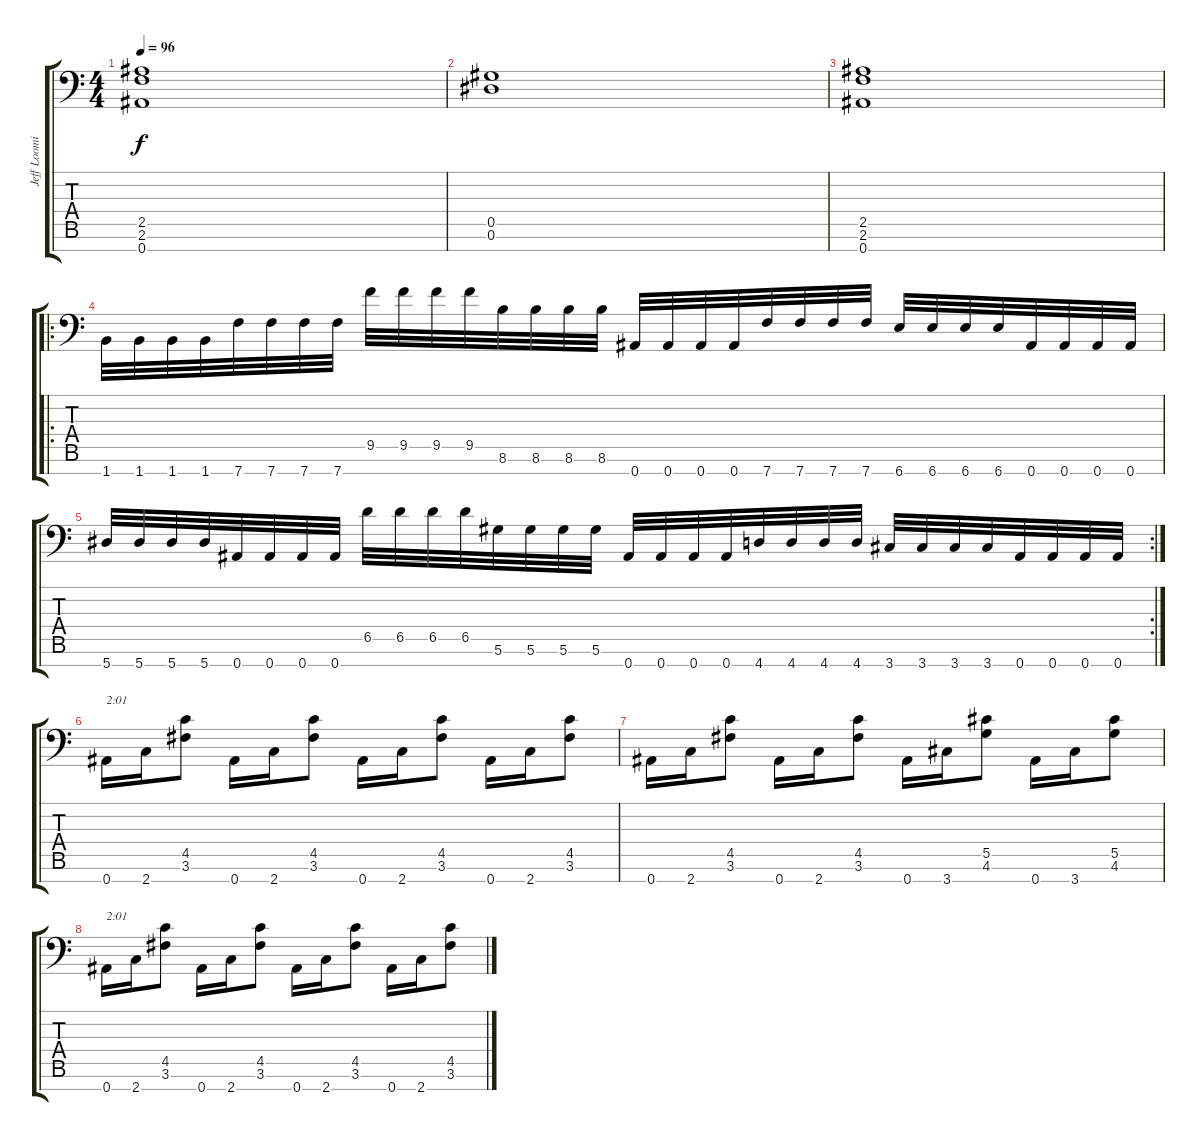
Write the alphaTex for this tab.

\track ("Jeff Loomis Rhythm" "Jeff Loomi") {instrument distortionguitar}
\staff {score tabs}
\tuning (Eb4 Bb3 Gb3 Db3 Ab2 Eb2 Bb1) {hide}
\ts (4 4)
\tempo 96
\clef f4
\ks c
(2.5{t} 2.6{t} 0.7{t}).1{dy f} |
(0.5 0.6).1 |
(2.5 2.6 0.7).1 |
\ro
\section ("" "")
1.7.32 1.7.32 1.7.32 1.7.32 7.7.32 7.7.32 7.7.32 7.7.32 9.5.32 9.5.32 9.5.32 9.5.32 8.6.32 8.6.32 8.6.32 8.6.32 0.7.32 0.7.32 0.7.32 0.7.32 7.7.32 7.7.32 7.7.32 7.7.32 6.7.32 6.7.32 6.7.32 6.7.32 0.7.32 0.7.32 0.7.32 0.7.32 |
\rc 2
5.7.32 5.7.32 5.7.32 5.7.32 0.7.32 0.7.32 0.7.32 0.7.32 6.5.32 6.5.32 6.5.32 6.5.32 5.6.32 5.6.32 5.6.32 5.6.32 0.7.32 0.7.32 0.7.32 0.7.32 4.7.32 4.7.32 4.7.32 4.7.32 3.7.32 3.7.32 3.7.32 3.7.32 0.7.32 0.7.32 0.7.32 0.7.32 |
0.7.16{txt "2:01"} 2.7.16 (4.5 3.6).8 0.7.16 2.7.16 (4.5 3.6).8 0.7.16 2.7.16 (4.5 3.6).8 0.7.16 2.7.16 (4.5 3.6).8 |
0.7.16 2.7.16 (4.5 3.6).8 0.7.16 2.7.16 (4.5 3.6).8 0.7.16 3.7.16 (5.5 4.6).8 0.7.16 3.7.16 (5.5 4.6).8 |
0.7.16{txt "2:01"} 2.7.16 (4.5 3.6).8 0.7.16 2.7.16 (4.5 3.6).8 0.7.16 2.7.16 (4.5 3.6).8 0.7.16 2.7.16 (4.5 3.6).8
